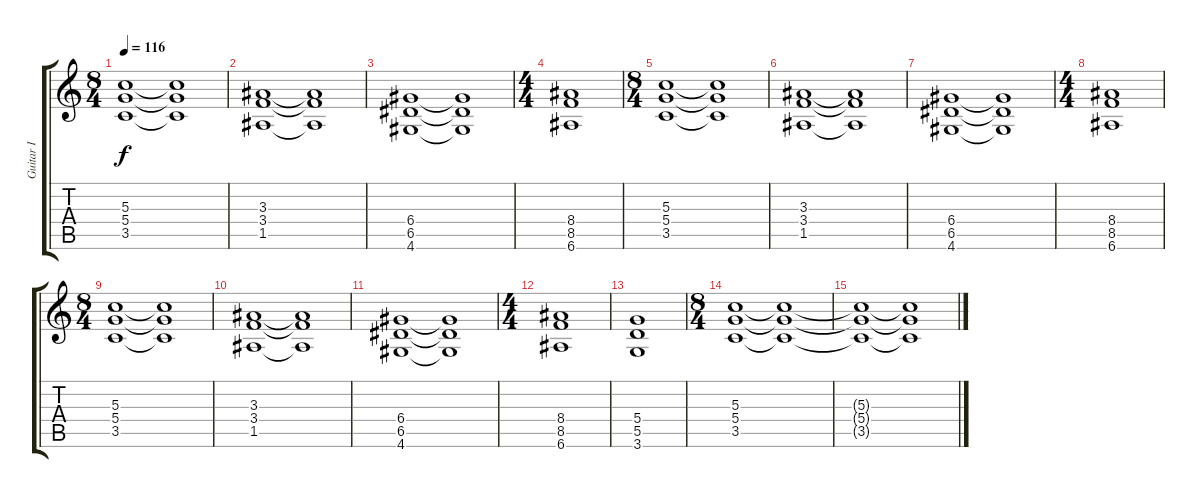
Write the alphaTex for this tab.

\track ("Guitar I" "Guitar I") {instrument distortionguitar}
\staff {score tabs}
\tuning (E4 B3 G3 D3 A2 E2) {hide}
\ts (8 4)
\tempo 116
\clef g2
\ks c
(5.3 5.4 3.5).1{dy f instrument distortionguitar} (5.3{t} 5.4{t} 3.5{t}).1 |
(3.3 3.4 1.5).1 (3.3{t} 3.4{t} 1.5{t}).1 |
(6.4 6.5 4.6).1 (6.4{t} 6.5{t} 4.6{t}).1 |
\ts (4 4)
(8.4 8.5 6.6).1 |
\ts (8 4)
(5.3 5.4 3.5).1 (5.3{t} 5.4{t} 3.5{t}).1 |
(3.3 3.4 1.5).1 (3.3{t} 3.4{t} 1.5{t}).1 |
(6.4 6.5 4.6).1 (6.4{t} 6.5{t} 4.6{t}).1 |
\ts (4 4)
(8.4 8.5 6.6).1 |
\ts (8 4)
(5.3 5.4 3.5).1 (5.3{t} 5.4{t} 3.5{t}).1 |
(3.3 3.4 1.5).1 (3.3{t} 3.4{t} 1.5{t}).1 |
(6.4 6.5 4.6).1 (6.4{t} 6.5{t} 4.6{t}).1 |
\ts (4 4)
(8.4 8.5 6.6).1 |
(5.4 5.5 3.6).1 |
\ts (8 4)
(5.3 5.4 3.5).1{volume 5} (5.3{t} 5.4{t} 3.5{t}).1 |
(5.3{t} 5.4{t} 3.5{t}).1 (5.3{t} 5.4{t} 3.5{t}).1
